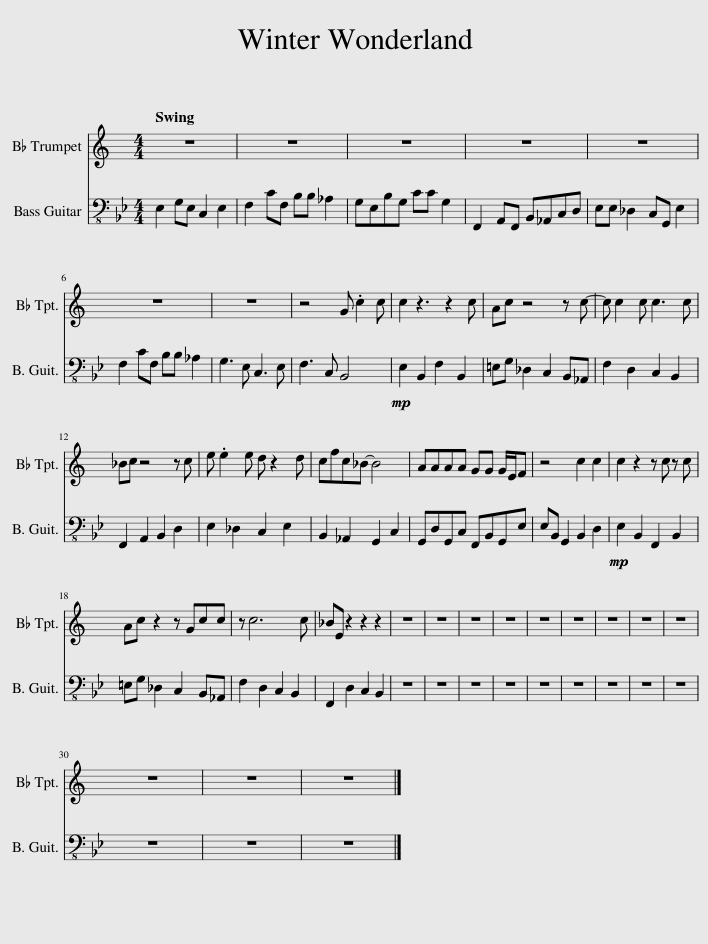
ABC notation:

X:1
%%score 1 2
L:1/8
M:4/4
I:linebreak $
K:Bb
V:1 treble transpose=-2
V:2 bass-8
V:1
[K:C] z8 | z8 | z8 | z8 | z8 |$ %5
 z8 | z8 | z4 G .c2 c | c2 z3 z2 c | Ac z4 z c- | %10
 c c2 c c3 c |$ _Bc z4 z c | e .e2 e d z2 d | cfc_B- B4 | AAAA GG G/E/F | %15
 z4 c2 c2 | c2 z2 z c z c |$ Ac z2 z Gcc | z c6 c | _BE z2 z2 z2 | %20
 z8 | z8 | z8 | z8 | z8 | %25
 z8 | z8 | z8 | z8 |$ z8 | %30
 z8 | z8 |] %32
V:2
 E,2 G,E, C,2 E,2 | F,2 CF, B,B, _A,2 | G,E,B,G, CC G,2 | F,,2 A,,F,, B,,_A,,C,D, | E,E, _D,2 C,G,, E,2 |$ %5
 F,2 CF, B,B, _A,2 | G,3 E, C,3 E, | F,3 C, B,,4 |!mp! E,2 B,,2 F,2 B,,2 | =E,G, _D,2 C,2 B,,_A,, | %10
 F,2 D,2 C,2 B,,2 |$ F,,2 A,,2 B,,2 D,2 | E,2 _D,2 C,2 E,2 | B,,2 _A,,2 G,,2 C,2 | G,,D,G,,C, F,,B,,G,,E, | %15
 E,B,, G,,2 B,,2 D,2 |!mp! E,2 B,,2 F,,2 B,,2 |$ =E,G, _D,2 C,2 B,,_A,, | F,2 D,2 C,2 B,,2 | F,,2 D,2 C,2 B,,2 | %20
 z8 | z8 | z8 | z8 | z8 | %25
 z8 | z8 | z8 | z8 |$ z8 | %30
 z8 | z8 |] %32
